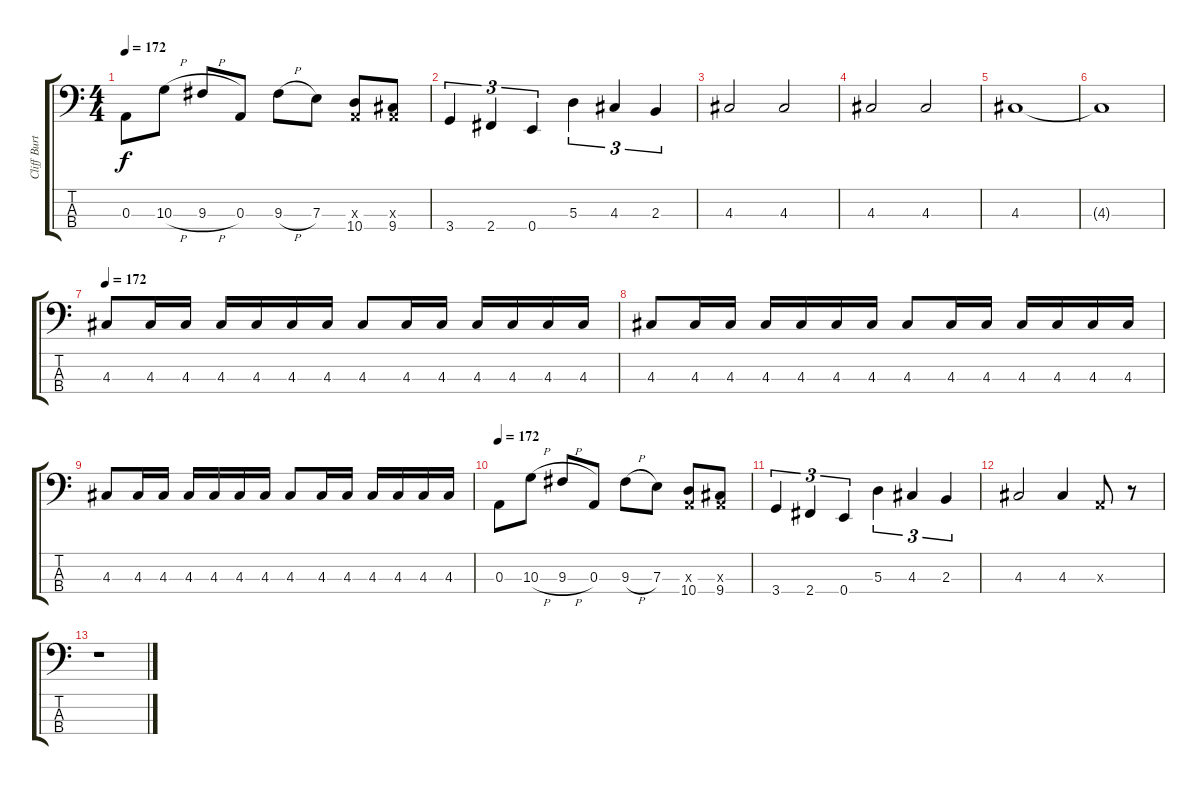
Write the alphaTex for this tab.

\track ("Cliff Burton" "Cliff Burt") {instrument electricbassfinger}
\staff {score tabs}
\tuning (G2 D2 A1 E1) {hide}
\ts (4 4)
\tempo 172
\clef f4
\ks c
0.3.8{dy f} 10.3{h}.8 9.3{h}.8 0.3.8 9.3{h}.8 7.3.8 (0.3{x} 10.4).8 (0.3{x} 9.4).8 |
3.4.4{tu (3 2)} 2.4.4{tu (3 2)} 0.4.4{tu (3 2)} 5.3.4{tu (3 2)} 4.3.4{tu (3 2)} 2.3.4{tu (3 2)} |
4.3.2 4.3.2 |
4.3.2 4.3.2 |
4.3.1 |
4.3{t}.1 |
\tempo 172
4.3.8 4.3.16 4.3.16 4.3.16 4.3.16 4.3.16 4.3.16 4.3.8 4.3.16 4.3.16 4.3.16 4.3.16 4.3.16 4.3.16 |
4.3.8 4.3.16 4.3.16 4.3.16 4.3.16 4.3.16 4.3.16 4.3.8 4.3.16 4.3.16 4.3.16 4.3.16 4.3.16 4.3.16 |
4.3.8 4.3.16 4.3.16 4.3.16 4.3.16 4.3.16 4.3.16 4.3.8 4.3.16 4.3.16 4.3.16 4.3.16 4.3.16 4.3.16 |
\tempo 172
0.3.8 10.3{h}.8 9.3{h}.8 0.3.8 9.3{h}.8 7.3.8 (0.3{x} 10.4).8 (0.3{x} 9.4).8 |
3.4.4{tu (3 2)} 2.4.4{tu (3 2)} 0.4.4{tu (3 2)} 5.3.4{tu (3 2)} 4.3.4{tu (3 2)} 2.3.4{tu (3 2)} |
4.3.2 4.3.4 0.3{x}.8 r.8 |
r.1
